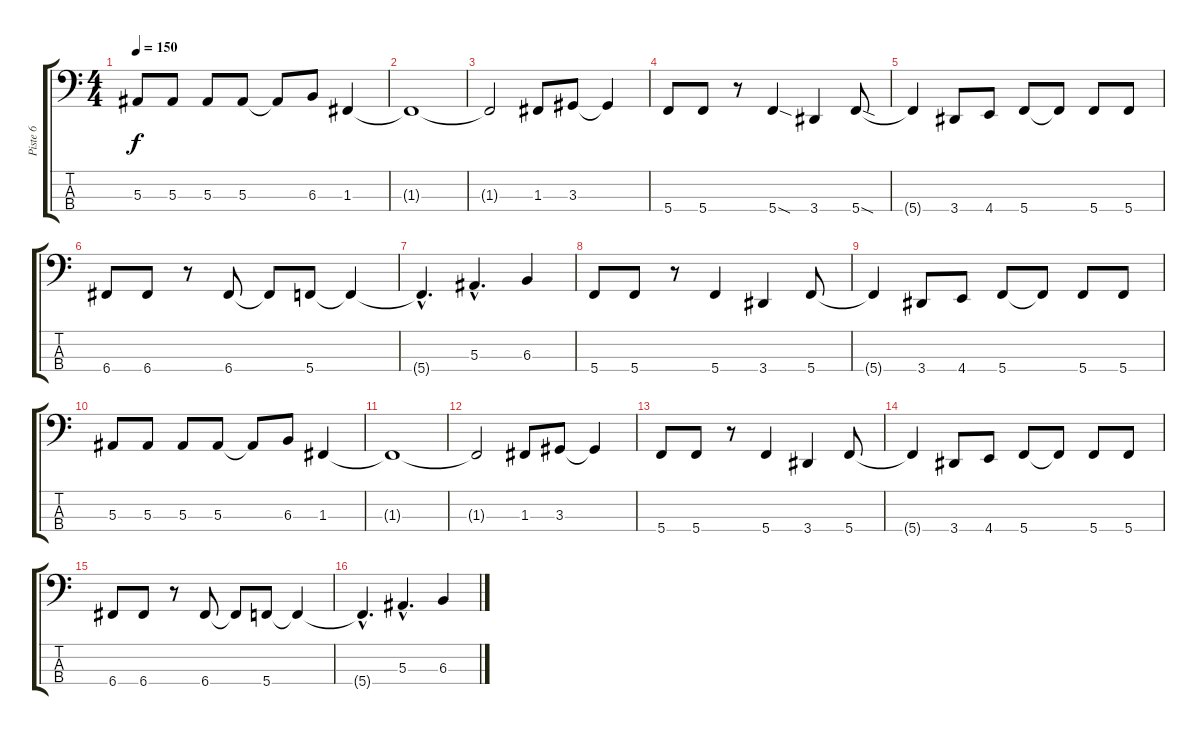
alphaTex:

\track ("Piste 6" "Piste 6") {instrument electricbassfinger}
\staff {score tabs}
\tuning (Eb2 Bb1 F1 C1) {hide}
\ts (4 4)
\tempo 150
\clef f4
\ks c
5.3.8{dy f} 5.3.8 5.3.8 5.3.8 5.3{t}.8 6.3.8 1.3.4 |
1.3{t}.1 |
1.3{t}.2 1.3.8 3.3.8 3.3{t}.4 |
5.4.8 5.4.8 r.8 5.4{sod}.4 3.4.4 5.4{sod}.8 |
5.4{t}.4 3.4.8 4.4.8 5.4.8 5.4{t}.8 5.4.8 5.4.8 |
6.4.8 6.4.8 r.8 6.4.8 6.4{t}.8 5.4.8 5.4{t}.4 |
5.4{hac t}.4{d} 5.3{hac}.4{d} 6.3.4 |
5.4.8 5.4.8 r.8 5.4.4 3.4.4 5.4.8 |
5.4{t}.4 3.4.8 4.4.8 5.4.8 5.4{t}.8 5.4.8 5.4.8 |
5.3.8 5.3.8 5.3.8 5.3.8 5.3{t}.8 6.3.8 1.3.4 |
1.3{t}.1 |
1.3{t}.2 1.3.8 3.3.8 3.3{t}.4 |
5.4.8 5.4.8 r.8 5.4.4 3.4.4 5.4.8 |
5.4{t}.4 3.4.8 4.4.8 5.4.8 5.4{t}.8 5.4.8 5.4.8 |
6.4.8 6.4.8 r.8 6.4.8 6.4{t}.8 5.4.8 5.4{t}.4 |
5.4{hac t}.4{d} 5.3{hac}.4{d} 6.3.4
